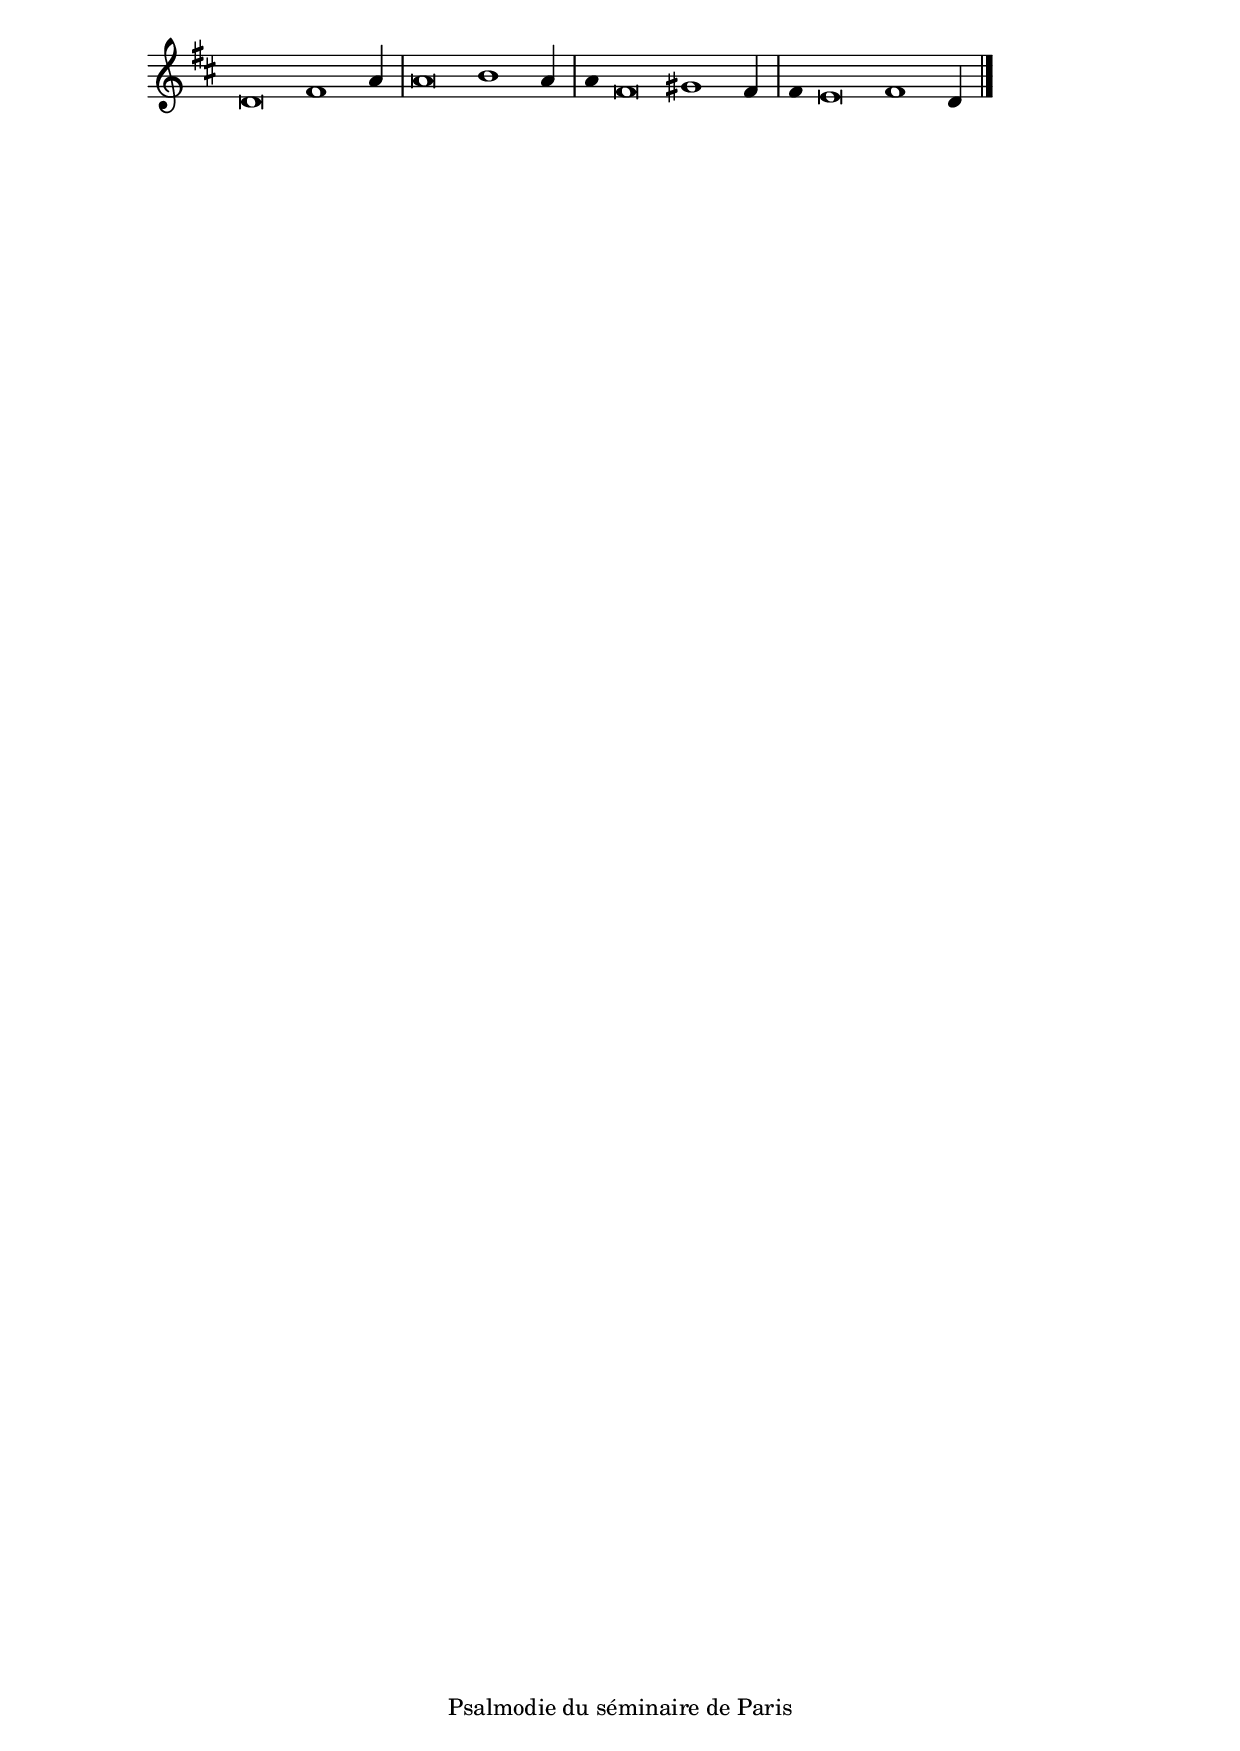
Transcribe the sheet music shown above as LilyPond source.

\version "2.20.0"
\language "italiano"

stemOff = \hide Staff.Stem
stemOn  = \undo \stemOff

\header {
  %title = "Psaume 8"
  %tagline = ##f
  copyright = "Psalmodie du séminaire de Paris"
}

\score {
  \new Staff \with { \remove "Time_signature_engraver" }
  \relative
  {
    \key re \major
    \cadenzaOn
    \stemOff re'\breve fad1 \stemOn la4
    \bar "|"
    \stemOff la\breve si1 \stemOn la4
    \bar "|"
    \stemOff la4 fad\breve sold1 \stemOn fad4
    \bar "|"
    \stemOff fad mi\breve fad1 \stemOn re4
    \bar "|."
  }
}